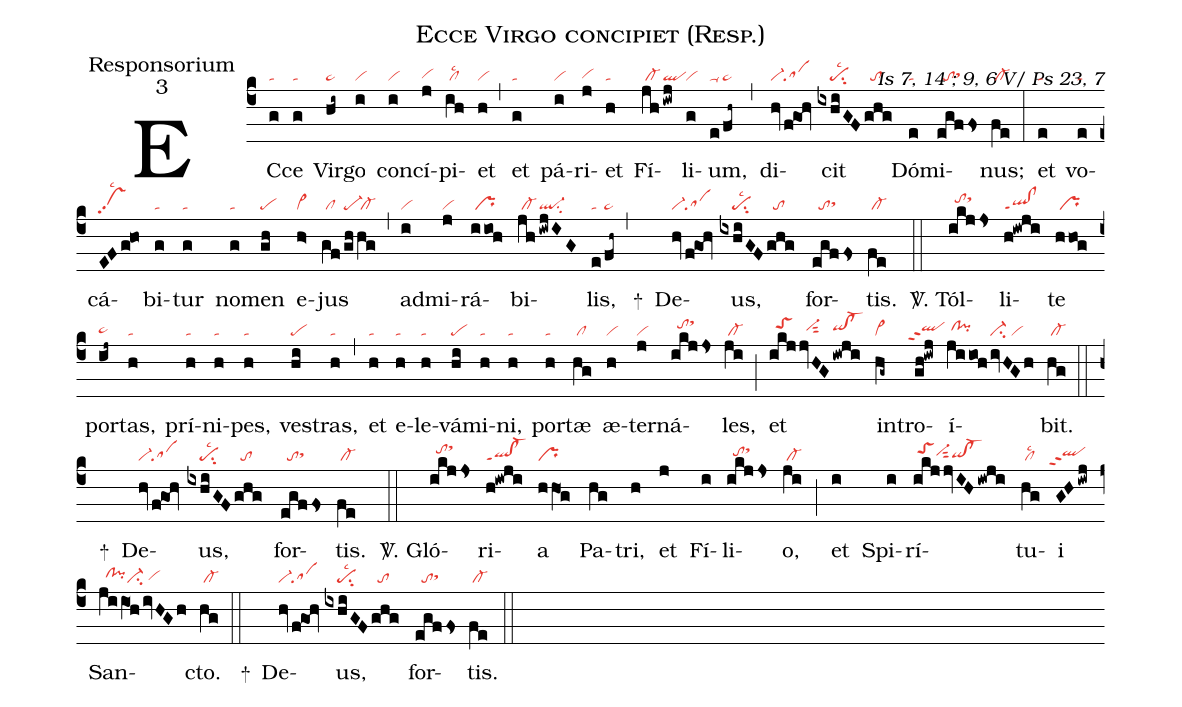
name:Ecce Virgo concipiet (Resp.);
office-part:Responsorium;
mode:3;
commentary:Is 7, 14 ; 9, 6 V/ Ps 23, 7;
nabc-lines:1;
%%
(c4)EC(g|ta)ce(g|ta) Vir(hi~|pe~)go(i|vi) con(i|vi)cí(j|vihg)pi(ih|/cllsc2)et(h|vi) (,) et(g|ta) pá(i|vi)ri(j|vihg)et(h|ta) Fí(jh|/cl-|!iwj|ql)li(g|vi)um,(e|ta-|/fh~|pe~) (,) di(hv|vi-|/f!goh|sa)cit(ixhiGF|////pesu2lsc2|ghg|//to) Dó(e|ta)mi(egffs|//tosthh)nus;(fe|/cl-) (:) et(e|ta) vo(e|ta)cá(EFg!ho|vshhlsc2pp2)bi(g|ta)tur(g|ta) no(g|ta)men(gh|pe) e(h>|vi>)jus(gf|/cl|/gh|pe-|hg|/cl-) (,) ad(i|vi)mi(j|vi)rá(iioh|/pr)bi(jh|/cl-|!iwjIG|ql-su2)lis,(e|ta|/fh~|pe~) (,)

+() De(hv|vi-|/f!goh|sa)us,(ixhiGF|////pesu2lsc2|ghg|//to) for(egffs|//tosthh)tis.(fe|/cl-) (::)

<sp>V/</sp>. Tól(ikjjs|//tohisthj)li(h!iwji|ql!clppt1)te(hhog|/pr) por(ij~|pe~hg)tas,(h|ta) prí(h|ta)ni(h|ta)pes,(h|ta) ves(hi|pe)tras,(h|ta) (,) et(h|ta) e(h|ta)le(h|ta)vá(hi|pe)mi(h|ta)ni,(h|ta) por(h|ta)tæ(hg|/cl) æ(h|vi)ter(j|vi)ná(ikjjs|//tohisthk)les,(ji|/cl-) (;) et(ikj|//toShi|jvHG|//vi-hhsut2|/iwji|qihh!cl-hh) in(hg~|cl~)tro(gh!iwj|``qlhhppt2)í(jiioh|/clhh!pihh|/ivHGh|vi-su2/vi)bit.(hg|/cl-) (::)

+() De(hv|vi-|/f!goh|sa)us,(ixhiGF|////pesu2lsc2|ghg|//to) for(egffs|//tosthh)tis.(fe|/cl-) (::)

<sp>V/</sp>. Gló(ikjjs|//tohisthk)ri(h!iwji|ql!cl-ppt1)a(hhO1g|pr) Pa(hg)tri,(h) et(j) Fí(i)li(ikjjs|//tohhsthj)o,(ji|/cl-) (;)
et(i) Spi(i)rí(ikjjvIHiwji|/toShivi-hhsut2qihg!cl-hg)tu(hg|/cllsc2)i(GHiwj|``qlhhppt2)
San(jiiO1hivHGh|//clhh!pihhci-/vihg)cto.(hg|/cl-) (::)

+() De(hv|vi-|/f!goh|sa)us,(ixhiGF|////pesu2lsc2|ghg|//to) for(egffs|//tosthh)tis.(fe|/cl-) (::)
